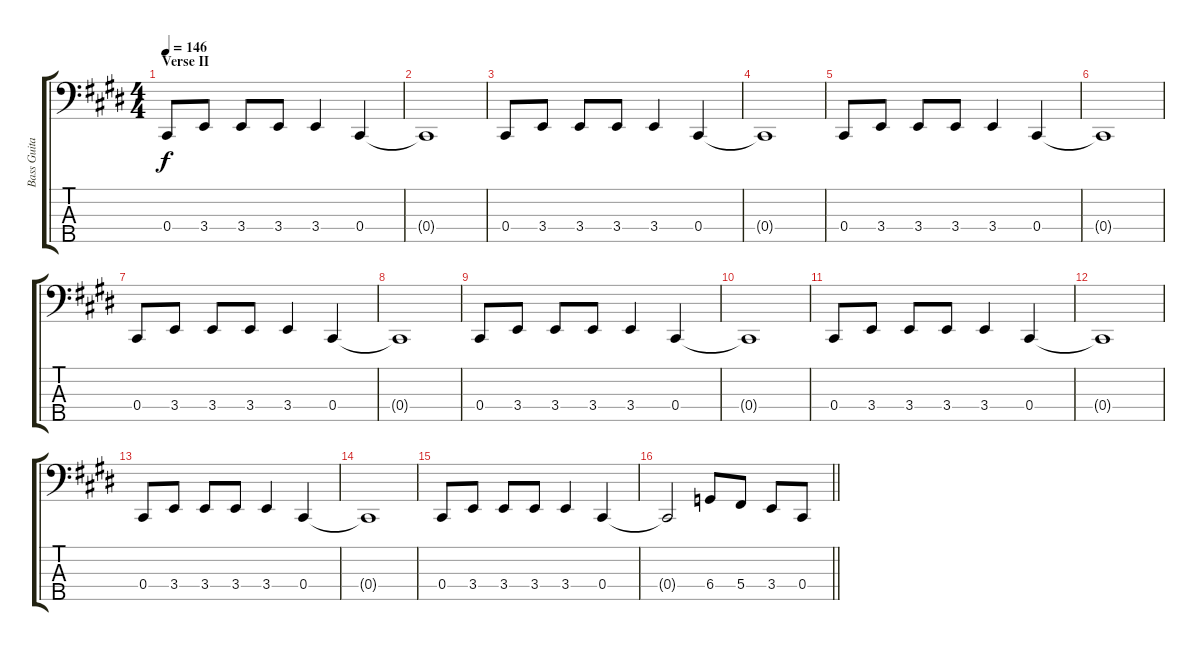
\track ("Bass Guitar" "Bass Guita") {instrument electricbassfinger}
\staff {score tabs}
\tuning (Gb2 Db2 Ab1 Db1 Ab0) {hide}
\ts (4 4)
\section ("" "Verse II")
\tempo 146
\clef f4
\ks e
0.4.8{dy f} 3.4.8 3.4.8 3.4.8 3.4.4 0.4.4 |
0.4{t}.1 |
0.4.8 3.4.8 3.4.8 3.4.8 3.4.4 0.4.4 |
0.4{t}.1 |
0.4.8 3.4.8 3.4.8 3.4.8 3.4.4 0.4.4 |
0.4{t}.1 |
0.4.8 3.4.8 3.4.8 3.4.8 3.4.4 0.4.4 |
0.4{t}.1 |
0.4.8 3.4.8 3.4.8 3.4.8 3.4.4 0.4.4 |
0.4{t}.1 |
0.4.8 3.4.8 3.4.8 3.4.8 3.4.4 0.4.4 |
0.4{t}.1 |
0.4.8 3.4.8 3.4.8 3.4.8 3.4.4 0.4.4 |
0.4{t}.1 |
0.4.8 3.4.8 3.4.8 3.4.8 3.4.4 0.4.4 |
\barLineRight lightlight
0.4{t}.2 6.4.8 5.4.8 3.4.8 0.4.8
